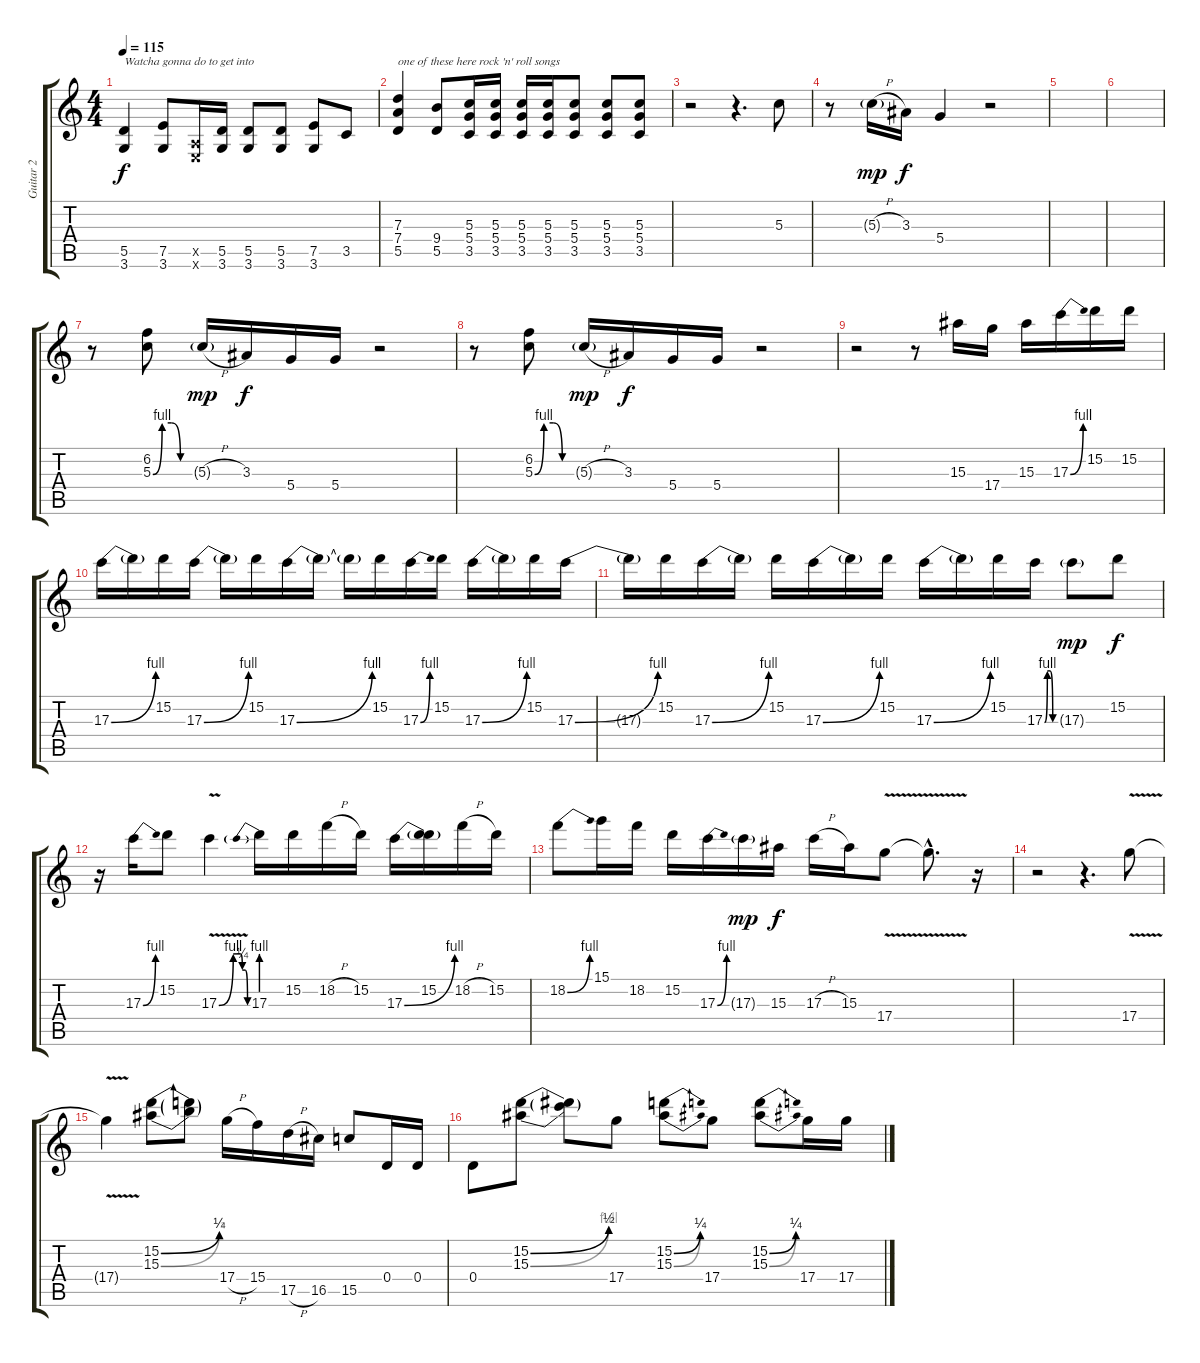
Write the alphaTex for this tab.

\track ("Guitar 2" "Guitar 2") {instrument electricguitarclean}
\staff {score tabs}
\tuning (E4 B3 G3 D3 A2 E2) {hide}
\ts (4 4)
\tempo 115
\clef g2
\ks c
(5.5 3.6).4{txt "Watcha gonna do to get into" dy f} (7.5 3.6).8 (0.5{x} 0.6{x}).16 (5.5 3.6).16 (5.5 3.6).8 (5.5 3.6).8 (7.5 3.6).8 3.5.8 |
(7.3 7.4 5.5).4{txt "one of these here rock 'n' roll songs"} (9.4 5.5).8 (5.3 5.4 3.5).16 (5.3 5.4 3.5).16 (5.3 5.4 3.5).16 (5.3 5.4 3.5).16 (5.3 5.4 3.5).8 (5.3 5.4 3.5).8 (5.3 5.4 3.5).8 |
r.2 r.4{d} 5.3.8 |
r.8 5.3{h g}.16{dy mp} 3.3.16{dy f} 5.4.4 r.2 |
|
|
r.8 (6.2 5.3{be (custom 0 0 15 4 30 4 45 0 60 0)}).8 5.3{h g}.16{dy mp} 3.3.16{dy f} 5.4.16 5.4.16 r.2 |
r.8 (6.2 5.3{be (custom 0 0 15 4 30 4 45 0 60 0)}).8 5.3{h g}.16{dy mp} 3.3.16{dy f} 5.4.16 5.4.16 r.2 |
r.2 r.8 15.3.16 17.4.16 15.3.16 17.3{be (bend 0 0 60 4)}.16 15.2.16 15.2.16 |
17.3{be (bend 0 0 60 4)}.16 17.3{t}.16 15.2.16 17.3{be (bend 0 0 60 4)}.16 17.3{t}.16 15.2.16 17.3{be (bend 0 0 60 4)}.16 17.3{t}.16 17.3{t}.16 15.2.16 17.3{be (bend 0 0 60 4)}.16 15.2.16 17.3{be (bend 0 0 60 4)}.16 17.3{t}.16 15.2.16 17.3{be (bend 0 0 60 4)}.16 |
17.3{t}.16 15.2.16 17.3{be (bend 0 0 60 4)}.16 17.3{t}.16 15.2.16 17.3{be (bend 0 0 60 4)}.16 17.3{t}.16 15.2.16 17.3{be (bend 0 0 60 4)}.16 17.3{t}.16 15.2.16 17.3{be (custom 0 0 15 4 30 4 45 0 60 0)}.16 17.3{g}.8{dy mp} 15.2.8{dy f} |
r.16 17.3{be (bend 0 0 60 4)}.16 15.2.8 17.3{be (custom 0 0 30 4 45 4 49 1 55 1 60 0) v}.4 17.3{be (prebend 0 4 60 4)}.16 15.2.16 18.2{h}.16 15.2.16 17.3{be (bend 0 0 60 4)}.16 (15.2 17.3{t}).16 18.2{h}.16 15.2.16 |
18.2{be (bend 0 0 60 4)}.8 15.1.16 18.2.16 15.2.16 17.3{be (bend 0 0 60 4)}.16 17.3{g}.16{dy mp} 15.3.16{dy f} 17.3{h}.16 15.3.16 17.4{v}.8 17.4{hac t}.8{d} r.16 |
r.2 r.4{d} 17.4{v}.8 |
17.4{t}.4 (15.2{be (bend 0 0 60 1)} 15.3{be (bend 0 0 60 2)}).8 (15.2{t} 15.3{t}).8 17.4{h}.16 15.4.16 17.5{h}.16 16.5.16 15.5.8 0.4.16 0.4.16 |
0.4.8 (15.2{be (bend 0 0 60 2)} 15.3{be (bend 0 0 60 4)}).8 (15.2{t} 15.3{t}).8 17.4.8 (15.2{be (bend 0 0 60 1)} 15.3{be (bend 0 0 60 1)}).8 17.4.8 (15.2{be (bend 0 0 60 1)} 15.3{be (bend 0 0 60 1)}).8 17.4.16 17.4.16
